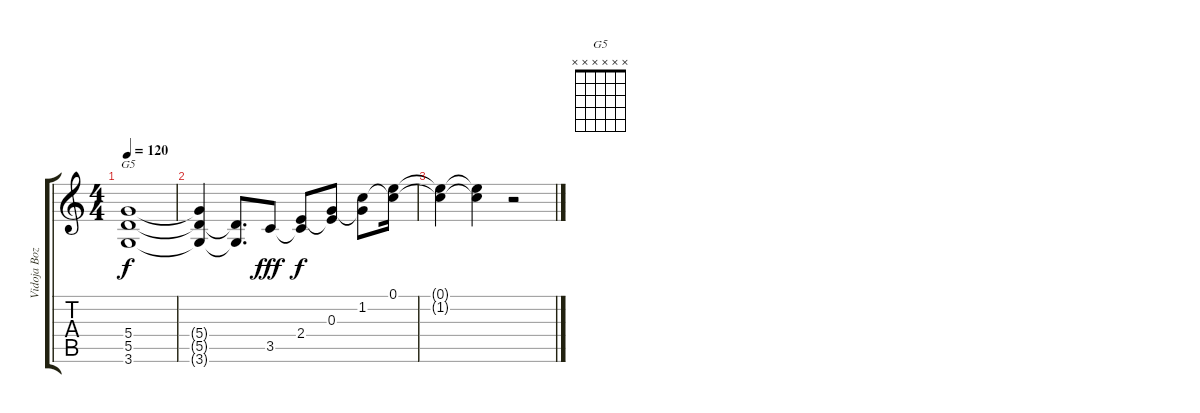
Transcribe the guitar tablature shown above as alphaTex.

\track ("Vidoja Bozinovic-Dzindzer-prateca gitara" "Vidoja Boz") {instrument distortionguitar}
\staff {score tabs}
\tuning (E4 B3 G3 D3 A2 E2) {hide}
\chord ("G5" x x x x x x)
\ts (4 4)
\tempo 120
\clef g2
\ks c
(5.4 5.5 3.6).1{ch "G5" dy f} |
(5.4{t} 5.5{t} 3.6{t}).4 (5.5{t} 3.6{t}).8{d} 3.5.8{dy fff} (2.4 3.5{t}).8{dy f} (0.3 2.4{t}).8 (1.2 0.3{t}).8 (0.1 1.2{t}).16 |
(0.1{t} 1.2{t}).4 (0.1{t} 1.2{t}).4 r.2
